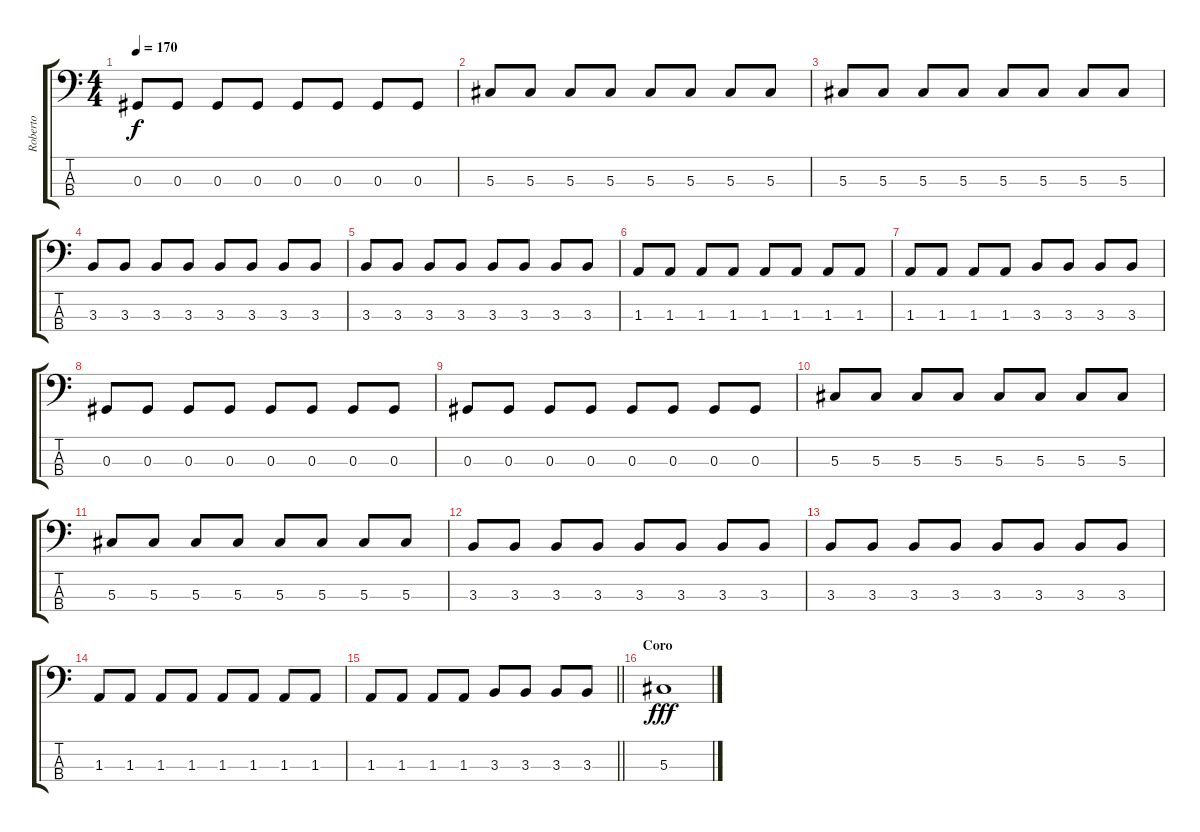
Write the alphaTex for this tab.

\track ("Roberto" "Roberto") {instrument electricbassfinger}
\staff {score tabs}
\tuning (Gb2 Db2 Ab1 Eb1) {hide}
\ts (4 4)
\tempo 170
\clef f4
\ks c
0.3.8{dy f} 0.3.8 0.3.8 0.3.8 0.3.8 0.3.8 0.3.8 0.3.8 |
5.3.8 5.3.8 5.3.8 5.3.8 5.3.8 5.3.8 5.3.8 5.3.8 |
5.3.8 5.3.8 5.3.8 5.3.8 5.3.8 5.3.8 5.3.8 5.3.8 |
3.3.8 3.3.8 3.3.8 3.3.8 3.3.8 3.3.8 3.3.8 3.3.8 |
3.3.8 3.3.8 3.3.8 3.3.8 3.3.8 3.3.8 3.3.8 3.3.8 |
1.3.8 1.3.8 1.3.8 1.3.8 1.3.8 1.3.8 1.3.8 1.3.8 |
1.3.8 1.3.8 1.3.8 1.3.8 3.3.8 3.3.8 3.3.8 3.3.8 |
0.3.8 0.3.8 0.3.8 0.3.8 0.3.8 0.3.8 0.3.8 0.3.8 |
0.3.8 0.3.8 0.3.8 0.3.8 0.3.8 0.3.8 0.3.8 0.3.8 |
5.3.8 5.3.8 5.3.8 5.3.8 5.3.8 5.3.8 5.3.8 5.3.8 |
5.3.8 5.3.8 5.3.8 5.3.8 5.3.8 5.3.8 5.3.8 5.3.8 |
3.3.8 3.3.8 3.3.8 3.3.8 3.3.8 3.3.8 3.3.8 3.3.8 |
3.3.8 3.3.8 3.3.8 3.3.8 3.3.8 3.3.8 3.3.8 3.3.8 |
1.3.8 1.3.8 1.3.8 1.3.8 1.3.8 1.3.8 1.3.8 1.3.8 |
\barLineRight lightlight
1.3.8 1.3.8 1.3.8 1.3.8 3.3.8 3.3.8 3.3.8 3.3.8 |
\section ("" "Coro")
5.3.1{dy fff}
